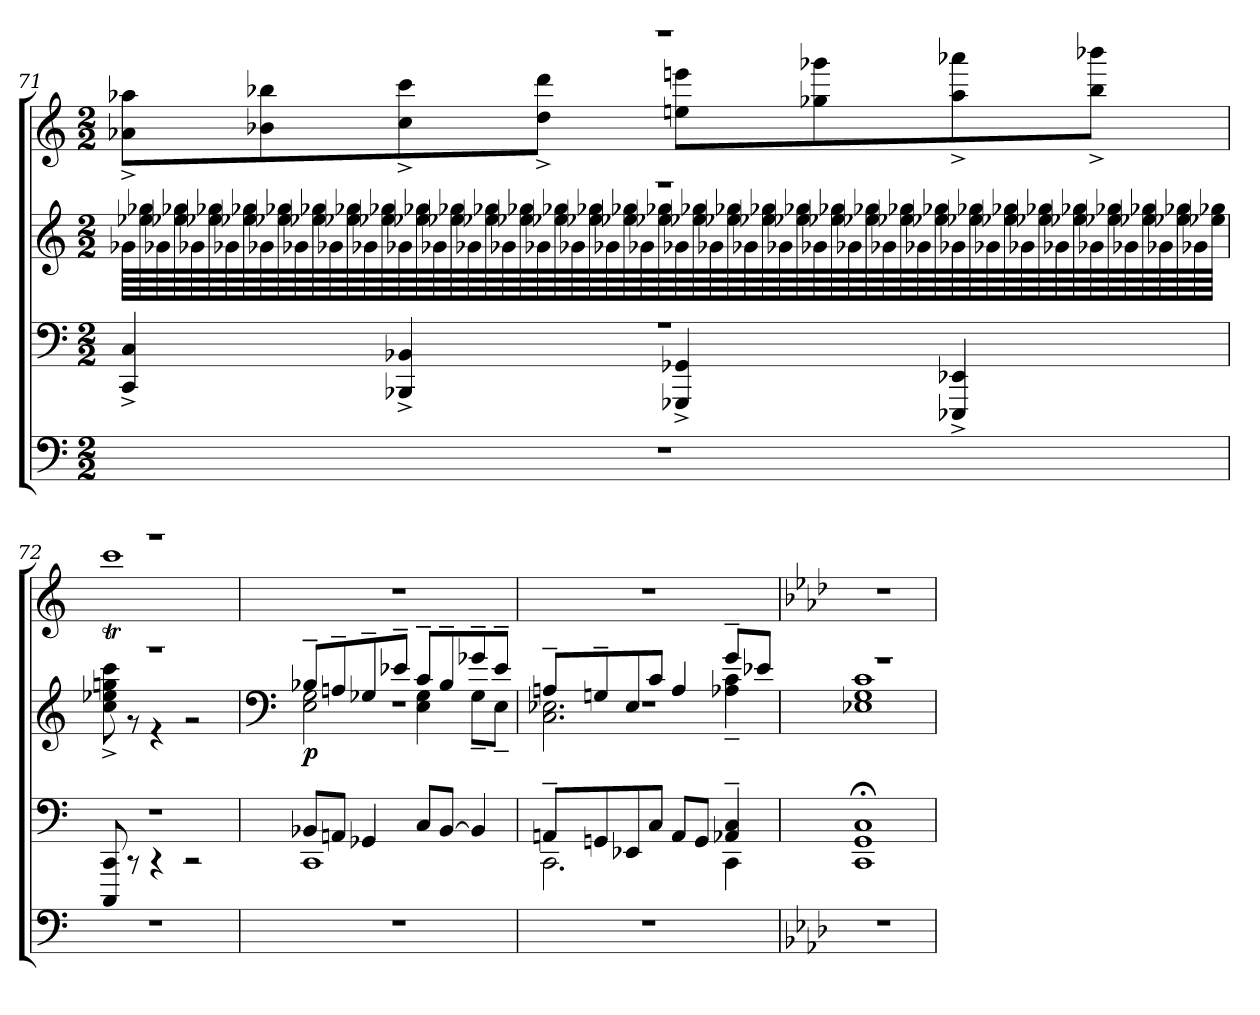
**kern	**kern	**kern	**dynam	**kern
*part3	*part2	*part2	*part2	*part1
*staff4	*staff3	*staff2	*staff2/3	*staff1
*clefF4	*clefF4	*clefG2	*	*clefG2
*k[]	*k[]	*k[]	*	*k[]
*M2/2	*M2/2	*M2/2	*	*M2/2
=71	=71	=71	=71	=71
*	*^	*^	*	*^
*	*	*	*tremolo	*	*	*	*
1r	1r	4CC/^ 4C/^	1r	64g-XLLLL	.	1r	8a-X\^ 8aa-X\^L
.	.	.	.	64ee-X 64gg-X	.	.	.
.	.	.	.	64g-X	.	.	.
.	.	.	.	64ee-X 64gg-X	.	.	.
.	.	.	.	64g-X	.	.	.
.	.	.	.	64ee-X 64gg-X	.	.	.
.	.	.	.	64g-X	.	.	.
.	.	.	.	64ee-X 64gg-X	.	.	.
.	.	.	.	64g-X	.	.	8b-X\ 8bb-X\
.	.	.	.	64ee-X 64gg-X	.	.	.
.	.	.	.	64g-X	.	.	.
.	.	.	.	64ee-X 64gg-X	.	.	.
.	.	.	.	64g-X	.	.	.
.	.	.	.	64ee-X 64gg-X	.	.	.
.	.	.	.	64g-X	.	.	.
.	.	.	.	64ee-X 64gg-X	.	.	.
.	.	4BBB-X/^ 4BB-X/^	.	64g-X	.	.	8cc\^ 8ccc\^
.	.	.	.	64ee-X 64gg-X	.	.	.
.	.	.	.	64g-X	.	.	.
.	.	.	.	64ee-X 64gg-X	.	.	.
.	.	.	.	64g-X	.	.	.
.	.	.	.	64ee-X 64gg-X	.	.	.
.	.	.	.	64g-X	.	.	.
.	.	.	.	64ee-X 64gg-X	.	.	.
.	.	.	.	64g-X	.	.	8dd\^ 8ddd\^J
.	.	.	.	64ee-X 64gg-X	.	.	.
.	.	.	.	64g-X	.	.	.
.	.	.	.	64ee-X 64gg-X	.	.	.
.	.	.	.	64g-X	.	.	.
.	.	.	.	64ee-X 64gg-X	.	.	.
.	.	.	.	64g-X	.	.	.
.	.	.	.	64ee-X 64gg-X	.	.	.
.	.	4GGG-X/^ 4GG-X/^	.	64g-X	.	.	8een\ 8eeen\L
.	.	.	.	64ee-X 64gg-X	.	.	.
.	.	.	.	64g-X	.	.	.
.	.	.	.	64ee-X 64gg-X	.	.	.
.	.	.	.	64g-X	.	.	.
.	.	.	.	64ee-X 64gg-X	.	.	.
.	.	.	.	64g-X	.	.	.
.	.	.	.	64ee-X 64gg-X	.	.	.
.	.	.	.	64g-X	.	.	8gg-X\ 8ggg-X\
.	.	.	.	64ee-X 64gg-X	.	.	.
.	.	.	.	64g-X	.	.	.
.	.	.	.	64ee-X 64gg-X	.	.	.
.	.	.	.	64g-X	.	.	.
.	.	.	.	64ee-X 64gg-X	.	.	.
.	.	.	.	64g-X	.	.	.
.	.	.	.	64ee-X 64gg-X	.	.	.
.	.	4EEE-X/^ 4EE-X/^	.	64g-X	.	.	8aa-\^ 8aaa-X\^
.	.	.	.	64ee-X 64gg-X	.	.	.
.	.	.	.	64g-X	.	.	.
.	.	.	.	64ee-X 64gg-X	.	.	.
.	.	.	.	64g-X	.	.	.
.	.	.	.	64ee-X 64gg-X	.	.	.
.	.	.	.	64g-X	.	.	.
.	.	.	.	64ee-X 64gg-X	.	.	.
.	.	.	.	64g-X	.	.	8bb-\^ 8bbb-X\^J
.	.	.	.	64ee-X 64gg-X	.	.	.
.	.	.	.	64g-X	.	.	.
.	.	.	.	64ee-X 64gg-X	.	.	.
.	.	.	.	64g-X	.	.	.
.	.	.	.	64ee-X 64gg-X	.	.	.
.	.	.	.	64g-X	.	.	.
.	.	.	.	64ee-X 64gg-XJJJJ	.	.	.
*	*	*	*Xtremolo	*	*	*	*
=72	=72	=72	=72	=72	=72	=72	=72
1r	1r	8CCC/ 8CC/	1r	8cc\^ 8ee-X\^ 8ggn\^ 8ccc\^	.	1r	1cccT
.	.	.	.	.	.	.	.
.	.	.	.	.	.	.	.
.	.	.	.	.	.	.	.
.	.	.	.	.	.	.	.
.	.	.	.	.	.	.	.
.	.	.	.	.	.	.	.
.	.	.	.	.	.	.	.
.	.	8r	.	8r	.	.	.
.	.	.	.	.	.	.	.
.	.	.	.	.	.	.	.
.	.	.	.	.	.	.	.
.	.	.	.	.	.	.	.
.	.	.	.	.	.	.	.
.	.	.	.	.	.	.	.
.	.	.	.	.	.	.	.
.	.	4r	.	4r	.	.	.
.	.	.	.	.	.	.	.
.	.	.	.	.	.	.	.
.	.	.	.	.	.	.	.
.	.	.	.	.	.	.	.
.	.	.	.	.	.	.	.
.	.	.	.	.	.	.	.
.	.	.	.	.	.	.	.
.	.	.	.	.	.	.	.
.	.	.	.	.	.	.	.
.	.	.	.	.	.	.	.
.	.	.	.	.	.	.	.
.	.	.	.	.	.	.	.
.	.	.	.	.	.	.	.
.	.	.	.	.	.	.	.
.	.	.	.	.	.	.	.
.	.	2r	.	2r	.	.	.
*	*	*	*v	*v	*	*	*
*	*	*	*	*	*v	*v
=73	=73	=73	=73	=73	=73
*	*	*	*clefF4	*	*
*	*	*	*^	*	*
*	*	*	*	*^	*	*
!	!	!	!	!	!	!LO:DY:b	!
1r	8BB-X/L	1CC	1r	2E\ 2G\	8B-X~/L	p	1r
.	8AAn/J	.	.	.	8An~/	.	.
.	4GG-X/	.	.	.	8G-X~/	.	.
.	.	.	.	.	8e-X~/J	.	.
.	8C/L	.	.	4E\ 4G-\	8c~/L	.	.
.	[8BB-/J	.	.	.	8B-~/	.	.
.	4BB-/]	.	.	8G-~\L	8g-X~/	.	.
.	.	.	.	8E~\J	8e-~/J	.	.
=74	=74	=74	=74	=74	=74	=74	=74
1r	8AAn~/L	2.CC\	1r	2.C\ 2.E-X\	8An~/L	.	1r
.	8GGn/	.	.	.	8Gn~/	.	.
.	8EE-X/	.	.	.	8E-/	.	.
.	8C/J	.	.	.	8c/J	.	.
.	8AA/L	.	.	.	4A/	.	.
.	8GG/J	.	.	.	.	.	.
.	4AA-X/~ 4C/~	4CC\	.	4A-X\~ 4c\~	8g~/L	.	.
.	.	.	.	.	8e-X/J	.	.
*	*v	*v	*	*	*	*	*
*	*	*v	*v	*v	*	*
=75	=75	=75	=75	=75
*k[b-e-a-d-]	*	*	*	*k[b-e-a-d-]
*	*	*^	*	*
1r	1CC;< 1GG;< 1C;<	1r	1E-X 1G 1c	.	1r
*	*	*v	*v	*	*
=	=	=	=	=
*-	*-	*-	*-	*-
